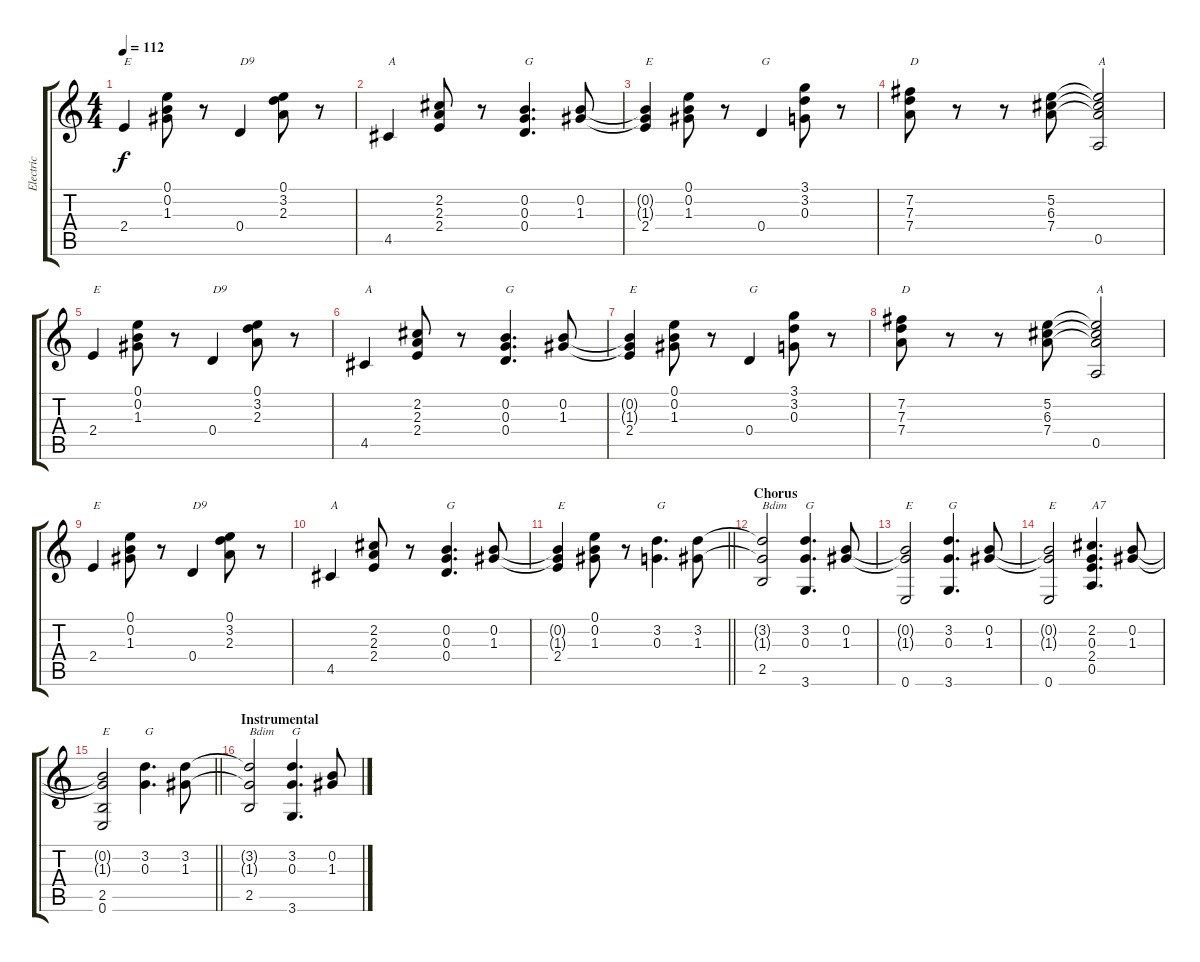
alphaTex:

\track ("Electric" "Electric") {instrument overdrivenguitar}
\staff {score tabs}
\tuning (E4 B3 G3 D3 A2 E2) {hide}
\ts (4 4)
\tempo 112
\clef g2
\ks c
2.4.4{txt "E" dy f} (0.1 0.2 1.3).8 r.8 0.4.4{txt "D9"} (0.1 3.2 2.3).8 r.8 |
4.5.4{txt "A"} (2.2 2.3 2.4).8 r.8 (0.2 0.3 0.4).4{d txt "G"} (0.2 1.3).8 |
(0.2{t} 1.3{t} 2.4).4{txt "E"} (0.1 0.2 1.3).8 r.8 0.4.4{txt "G"} (3.1 3.2 0.3).8 r.8 |
(7.2 7.3 7.4).8{txt "D"} r.8 r.8 (5.2 6.3 7.4).8 (5.2{t} 6.3{t} 7.4{t} 0.5).2{txt "A"} |
2.4.4{txt "E"} (0.1 0.2 1.3).8 r.8 0.4.4{txt "D9"} (0.1 3.2 2.3).8 r.8 |
4.5.4{txt "A"} (2.2 2.3 2.4).8 r.8 (0.2 0.3 0.4).4{d txt "G"} (0.2 1.3).8 |
(0.2{t} 1.3{t} 2.4).4{txt "E"} (0.1 0.2 1.3).8 r.8 0.4.4{txt "G"} (3.1 3.2 0.3).8 r.8 |
(7.2 7.3 7.4).8{txt "D"} r.8 r.8 (5.2 6.3 7.4).8 (5.2{t} 6.3{t} 7.4{t} 0.5).2{txt "A"} |
2.4.4{txt "E"} (0.1 0.2 1.3).8 r.8 0.4.4{txt "D9"} (0.1 3.2 2.3).8 r.8 |
4.5.4{txt "A"} (2.2 2.3 2.4).8 r.8 (0.2 0.3 0.4).4{d txt "G"} (0.2 1.3).8 |
\barLineRight lightlight
(0.2{t} 1.3{t} 2.4).4{txt "E"} (0.1 0.2 1.3).8 r.8 (3.2 0.3).4{d txt "G"} (3.2 1.3).8 |
\section ("" "Chorus")
(3.2{t} 1.3{t} 2.5).2{txt "Bdim"} (3.2 0.3 3.6).4{d txt "G"} (0.2 1.3).8 |
(0.2{t} 1.3{t} 0.6).2{txt "E"} (3.2 0.3 3.6).4{d txt "G"} (0.2 1.3).8 |
(0.2{t} 1.3{t} 0.6).2{txt "E"} (2.2 0.3 2.4 0.5).4{d txt "A7"} (0.2 1.3).8 |
\barLineRight lightlight
(0.2{t} 1.3{t} 2.5 0.6).2{txt "E"} (3.2 0.3).4{d txt "G"} (3.2 1.3).8 |
\section ("" "Instrumental")
(3.2{t} 1.3{t} 2.5).2{txt "Bdim"} (3.2 0.3 3.6).4{d txt "G"} (0.2 1.3).8
